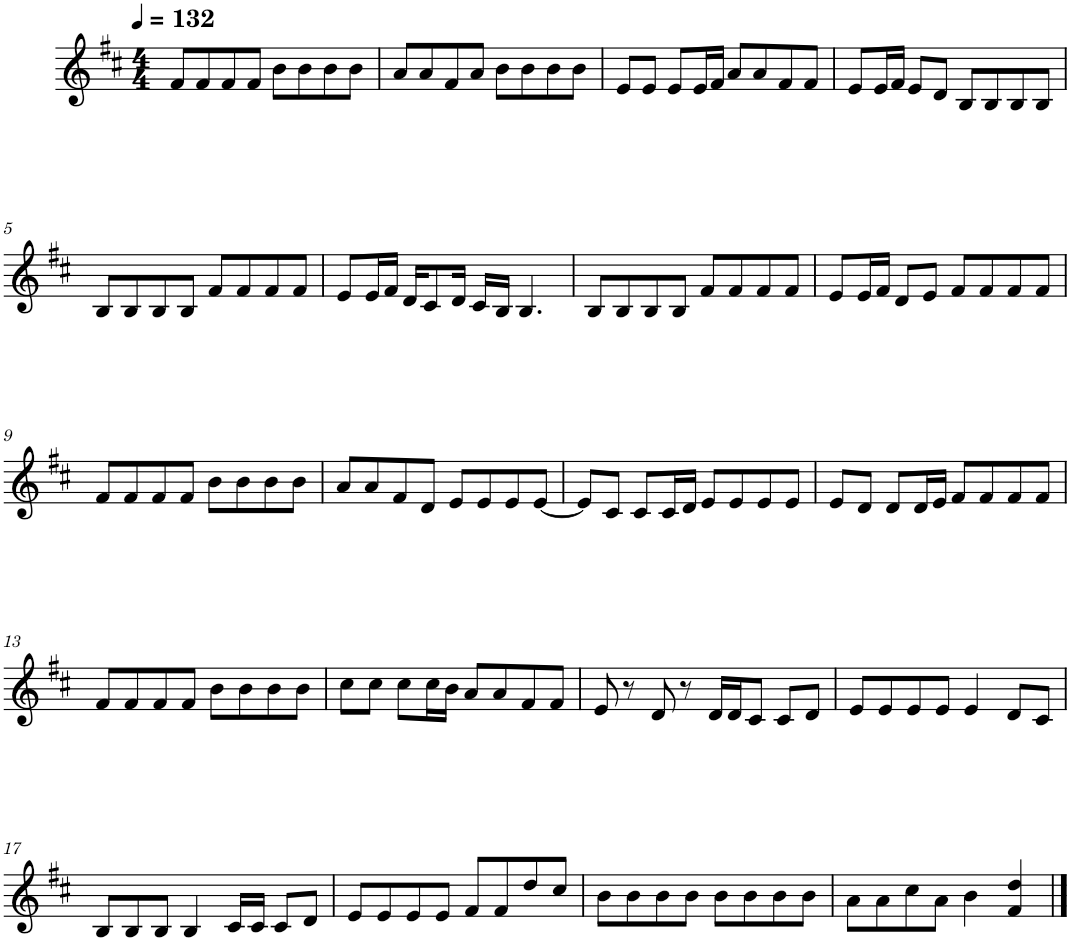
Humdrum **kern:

**kern
*part1
*staff1
*I"Piano
*I'Pno.
*clefG2
*k[f#c#]
*M4/4
*MM132
=1
8f#/L
8f#/
8f#/
8f#/J
8b\L
8b\
8b\
8b\J
=2
8a/L
8a/
8f#/
8a/J
8b\L
8b\
8b\
8b\J
=3
8e/L
8e/J
8e/L
16e/L
16f#/JJ
8a/L
8a/
8f#/
8f#/J
=4
8e/L
16e/L
16f#/JJ
8e/L
8d/J
8B/L
8B/
8B/
8B/J
!!LO:LB:g=z
=5
8B/L
8B/
8B/
8B/J
8f#/L
8f#/
8f#/
8f#/J
=6
8e/L
16e/L
16f#/JJ
16d/KL
8c#/
16d/Jk
16c#/LL
16B/JJ
4.B/
=7
8B/L
8B/
8B/
8B/J
8f#/L
8f#/
8f#/
8f#/J
=8
8e/L
16e/L
16f#/JJ
8d/L
8e/J
8f#/L
8f#/
8f#/
8f#/J
!!LO:LB:g=z
=9
8f#/L
8f#/
8f#/
8f#/J
8b\L
8b\
8b\
8b\J
=10
8a/L
8a/
8f#/
8d/J
8e/L
8e/
8e/
[8e/J
=11
8e/L]
8c#/J
8c#/L
16c#/L
16d/JJ
8e/L
8e/
8e/
8e/J
=12
8e/L
8d/J
8d/L
16d/L
16e/JJ
8f#/L
8f#/
8f#/
8f#/J
!!LO:LB:g=z
=13
8f#/L
8f#/
8f#/
8f#/J
8b\L
8b\
8b\
8b\J
=14
8cc#\L
8cc#\J
8cc#\L
16cc#\L
16b\JJ
8a/L
8a/
8f#/
8f#/J
=15
8e/
8r
8d/
8r
16d/LL
16d/J
8c#/J
8c#/L
8d/J
=16
8e/L
8e/
8e/
8e/J
4e/
8d/L
8c#/J
!!LO:LB:g=z
=17
8B/L
8B/
8B/J
4B/
16c#/LL
16c#/JJ
8c#/L
8d/J
=18
8e/L
8e/
8e/
8e/J
8f#/L
8f#/
8dd/
8cc#/J
=19
8b\L
8b\
8b\
8b\J
8b\L
8b\
8b\
8b\J
=20
8a\L
8a\
8cc#\
8a\J
4b\
4f#/ 4dd/
==
*-
